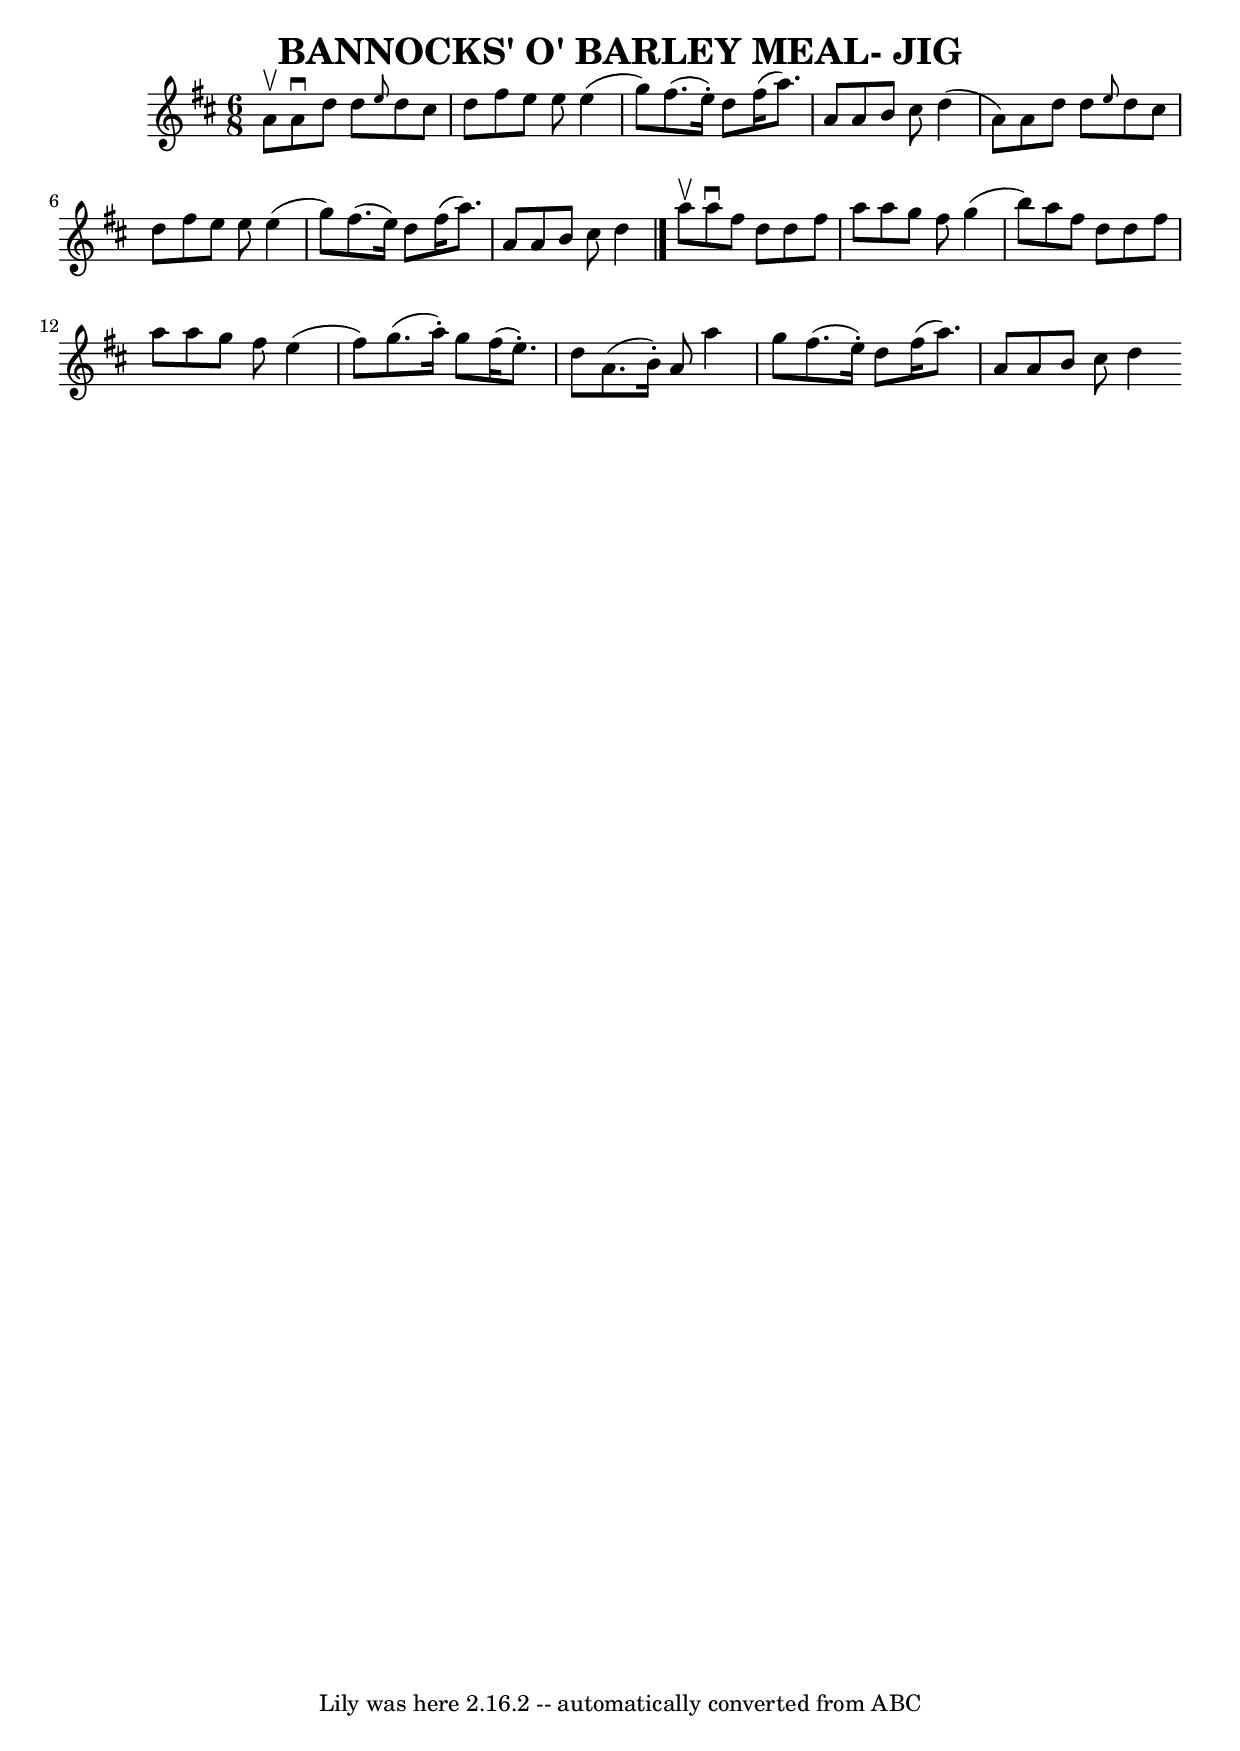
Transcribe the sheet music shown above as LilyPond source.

\version "2.16.2"
\include "Mammoth.ily"
\header {
  %% book = "Ryan's Mammoth Collection of Fiddle Tunes"
 crossRefNumber = "1"
 footnotes = ""
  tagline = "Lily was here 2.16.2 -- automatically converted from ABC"
  title = "BANNOCKS' O' BARLEY MEAL- JIG"

}
voicedefault =  {


  \time 6/8 
  \key d \major a'8^\upbow        |
 a'8^\downbow d''8    
 d''8  \grace { e''8   	       } d''8 cis''8 d''8     |
 fis''8 e''8 e''8 e''4 (g''8)    |
 fis''8. (e''16-.) d''8 fis''16 (a''8.) a'8     |
 a'8 b'8 cis''8 d''4 (a'8)       |
 a'8 d''8 d''8  \grace { e''8  
			} d''8 cis''8 d''8     |
 fis''8 e''8 e''8 e''4 (g''8)   |
 fis''8. (e''16) d''8 fis''16 (a''8.) a'8     |
 a'8 b'8 cis''8 d''4    \bar "|." a''8^\upbow        |
 a''8^\downbow fis''8 d''8 d''8 fis''8 a''8    |
 a''8 g''8 fis''8 g''4 (b''8)    |
 a''8 fis''8 d''8 d''8 fis''8 a''8     |
 a''8 g''8 fis''8 e''4 (fis''8)       |
 g''8. (a''16-.) g''8 fis''16 (e''8.-.) d''8     |
 a'8. (b'16-.) a'8 a''4 g''8    |
 fis''8. ( e''16-.) d''8 fis''16 (a''8.) a'8     |
 a'8 b'8 cis''8 d''4    \bar " |."   

}

\score{
  <<

    \context Staff="default"
    {
      \voicedefault 
      
    }

  >>
  \layout {
    
  }
  \midi {
  }

}
